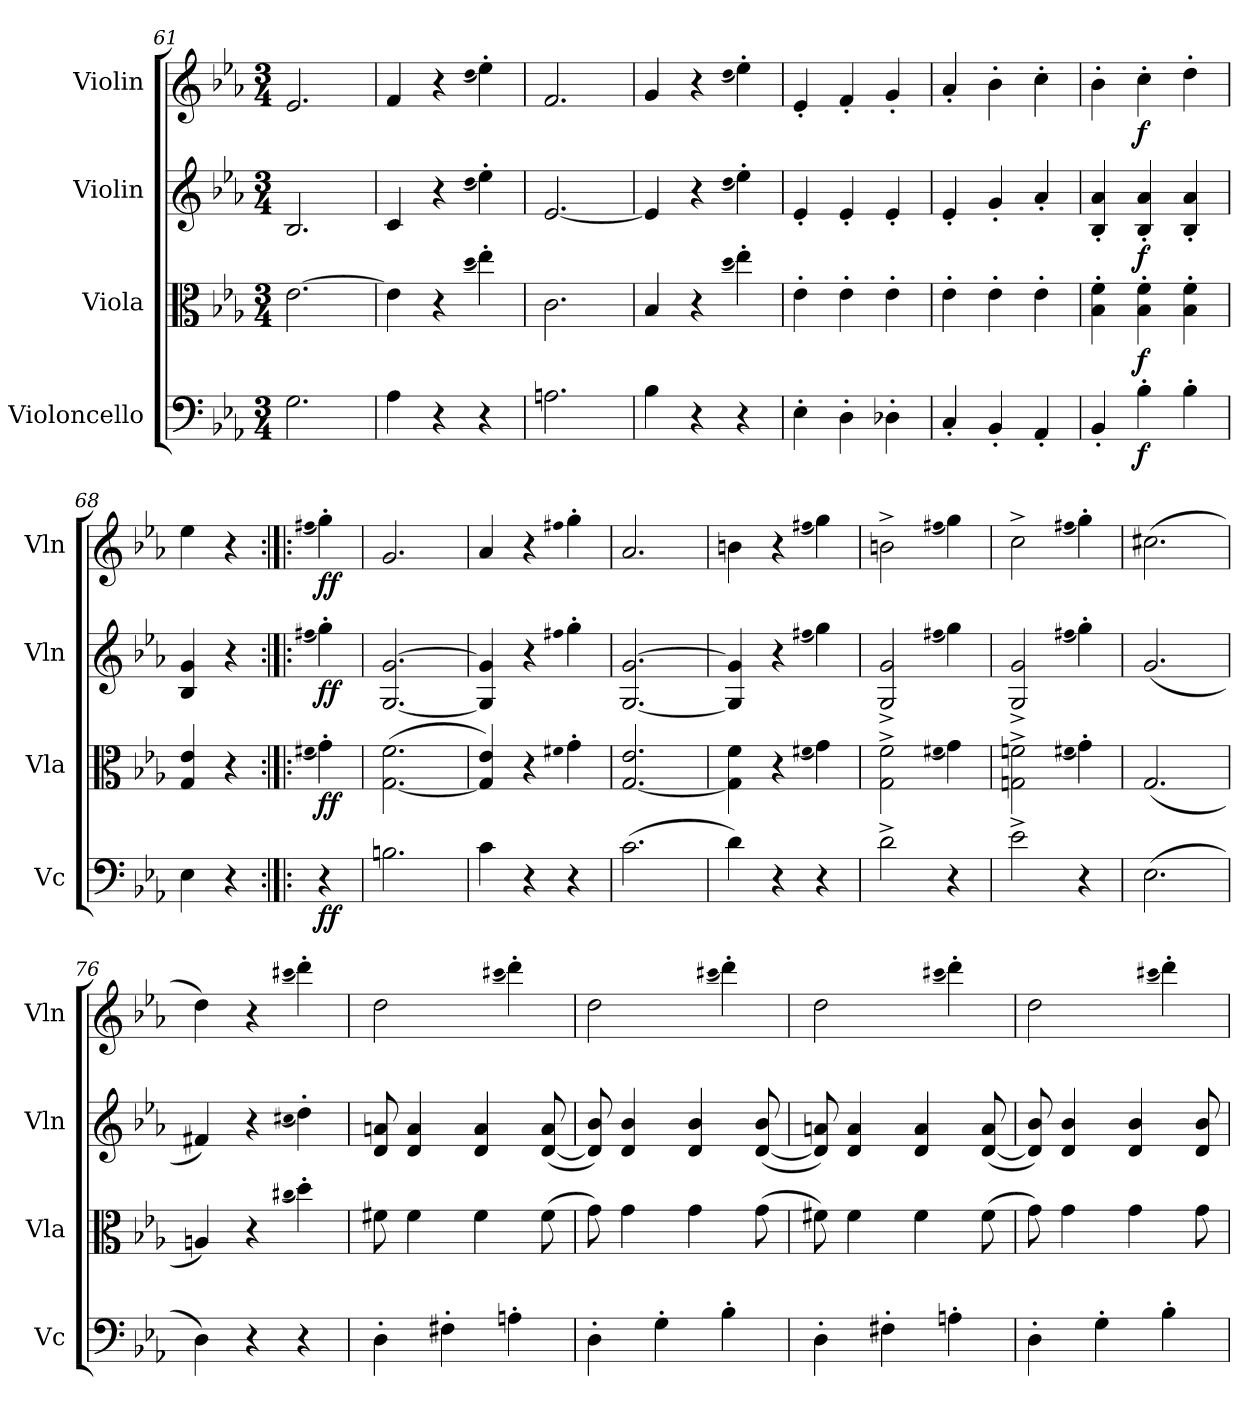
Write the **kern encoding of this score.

**kern	**dynam	**kern	**dynam	**kern	**dynam	**kern	**dynam
*part4	*part4	*part3	*part3	*part2	*part2	*part1	*part1
*staff4	*staff4	*staff3	*staff3	*staff2	*staff2	*staff1	*staff1
*I"Violoncello	*	*I"Viola	*	*I"Violin	*	*I"Violin	*
*I'Vc	*	*I'Vla	*	*I'Vln	*	*I'Vln	*
*clefF4	*	*clefC3	*	*clefG2	*	*clefG2	*
*k[b-e-a-]	*	*k[b-e-a-]	*	*k[b-e-a-]	*	*k[b-e-a-]	*
*M3/4	*	*M3/4	*	*M3/4	*	*M3/4	*
=61	=61	=61	=61	=61	=61	=61	=61
2.G\	.	[2.e-\	.	2.B-/	.	2.e-/	.
=62	=62	=62	=62	=62	=62	=62	=62
4A-\	.	4e-\]	.	4c/	.	4f/	.
4r	.	4r	.	4r	.	4r	.
.	.	(qdd	.	(qdd	.	(qdd	.
4r	.	4ee-'\)	.	4ee-'\)	.	4ee-'\)	.
=63	=63	=63	=63	=63	=63	=63	=63
2.An\	.	2.c\	.	[2.e-/	.	2.f/	.
=64	=64	=64	=64	=64	=64	=64	=64
4B-\	.	4B-/	.	4e-/]	.	4g/	.
4r	.	4r	.	4r	.	4r	.
.	.	(qdd	.	(qdd	.	(qdd	.
4r	.	4ee-'\)	.	4ee-'\)	.	4ee-'\)	.
=65	=65	=65	=65	=65	=65	=65	=65
4E-'\	.	4e-'\	.	4e-'/	.	4e-'/	.
4D'\	.	4e-'\	.	4e-'/	.	4f'/	.
4D-X'\	.	4e-'\	.	4e-'/	.	4g'/	.
=66	=66	=66	=66	=66	=66	=66	=66
4C'/	.	4e-'\	.	4e-'/	.	4a-'/	.
4BB-'/	.	4e-'\	.	4g'/	.	4b-'\	.
4AA-'/	.	4e-'\	.	4a-'/	.	4cc'\	.
=67	=67	=67	=67	=67	=67	=67	=67
4BB-'/	.	4B-'\ 4f'\	.	4B-'/ 4a-'/	.	4b-'\	.
4B-'\	f	4B-'\ 4f'\	f	4B-'/ 4a-'/	f	4cc'\	f
4B-'\	.	4B-'\ 4f'\	.	4B-'/ 4a-'/	.	4dd'\	.
=68	=68	=68	=68	=68	=68	=68	=68
4E-\	.	4G/ 4e-/	.	4B-/ 4g/	.	4ee-\	.
4r	.	4r	.	4r	.	4r	.
=:|!|:	=:|!|:	=:|!|:	=:|!|:	=:|!|:	=:|!|:	=:|!|:	=:|!|:
.	.	(qf#X	.	(qff#X	.	(qff#X	.
4r	ff	4g'\)	ff	4gg'\)	ff	4gg'\)	ff
=69	=69	=69	=69	=69	=69	=69	=69
2.Bn\	.	([2.G\ 2.f\	.	[2.G/ [2.g/	.	2.g/	.
=70	=70	=70	=70	=70	=70	=70	=70
4c\	.	4G]/ 4e-/)	.	4G]/ 4g]/	.	4a-/	.
4r	.	4r	.	4r	.	4r	.
.	.	qf#X	.	qff#X	.	qff#X	.
4r	.	4g'\	.	4gg'\	.	4gg'\	.
=71	=71	=71	=71	=71	=71	=71	=71
(2.c\	.	[2.G/ 2.e-/	.	[2.G/ [2.g/	.	2.a-/	.
=72	=72	=72	=72	=72	=72	=72	=72
4d\)	.	4G]\ 4f\	.	4G]/ 4g]/	.	4bn\	.
4r	.	4r	.	4r	.	4r	.
.	.	(qf#X	.	(qff#X	.	(qff#X	.
4r	.	4g\)	.	4gg\)	.	4gg\)	.
=73	=73	=73	=73	=73	=73	=73	=73
2d^\	.	2G^\ 2f^\	.	2G^/ 2g^/	.	2bn^\	.
.	.	(qf#X	.	(qff#X	.	(qff#X	.
4r	.	4g\)	.	4gg\)	.	4gg\)	.
=74	=74	=74	=74	=74	=74	=74	=74
2e-^\	.	2Gn^\ 2fn^\	.	2G^/ 2g^/	.	2cc^\	.
.	.	(qf#X	.	(qff#X	.	(qff#X	.
4r	.	4g'\)	.	4gg'\)	.	4gg'\)	.
=75	=75	=75	=75	=75	=75	=75	=75
(2.E-\	.	(2.G/	.	(2.g/	.	(2.cc#X\	.
=76	=76	=76	=76	=76	=76	=76	=76
4D\)	.	4An/)	.	4f#X/)	.	4dd\)	.
4r	.	4r	.	4r	.	4r	.
.	.	(qcc#X	.	(qcc#X	.	(qccc#X	.
4r	.	4dd'\)	.	4dd'\)	.	4ddd'\)	.
=77	=77	=77	=77	=77	=77	=77	=77
4D'\	.	8f#X\	.	8d/ 8an/	.	2dd\	.
.	.	4f#\	.	4d/ 4a/	.	.	.
4F#X'\	.	.	.	.	.	.	.
.	.	4f#\	.	4d/ 4a/	.	.	.
.	.	.	.	.	.	(qccc#X	.
4An'\	.	.	.	.	.	4ddd'\)	.
.	.	(8f#\	.	([8d/ 8a/	.	.	.
=78	=78	=78	=78	=78	=78	=78	=78
4D'\	.	8g\)	.	8d]/ 8b-/)	.	2dd\	.
.	.	4g\	.	4d/ 4b-/	.	.	.
4G'\	.	.	.	.	.	.	.
.	.	4g\	.	4d/ 4b-/	.	.	.
.	.	.	.	.	.	(qccc#X	.
4B-'\	.	.	.	.	.	4ddd'\)	.
.	.	(8g\	.	([8d/ 8b-/	.	.	.
=79	=79	=79	=79	=79	=79	=79	=79
4D'\	.	8f#X\)	.	8d]/ 8an/)	.	2dd\	.
.	.	4f#\	.	4d/ 4a/	.	.	.
4F#X'\	.	.	.	.	.	.	.
.	.	4f#\	.	4d/ 4a/	.	.	.
.	.	.	.	.	.	(qccc#X	.
4An'\	.	.	.	.	.	4ddd'\)	.
.	.	(8f#\	.	([8d/ 8a/	.	.	.
=80	=80	=80	=80	=80	=80	=80	=80
4D'\	.	8g\)	.	8d]/ 8b-/)	.	2dd\	.
.	.	4g\	.	4d/ 4b-/	.	.	.
4G'\	.	.	.	.	.	.	.
.	.	4g\	.	4d/ 4b-/	.	.	.
.	.	.	.	.	.	(qccc#X	.
4B-'\	.	.	.	.	.	4ddd'\)	.
.	.	8g\	.	8d/ 8b-/	.	.	.
=	=	=	=	=	=	=	=
*-	*-	*-	*-	*-	*-	*-	*-
